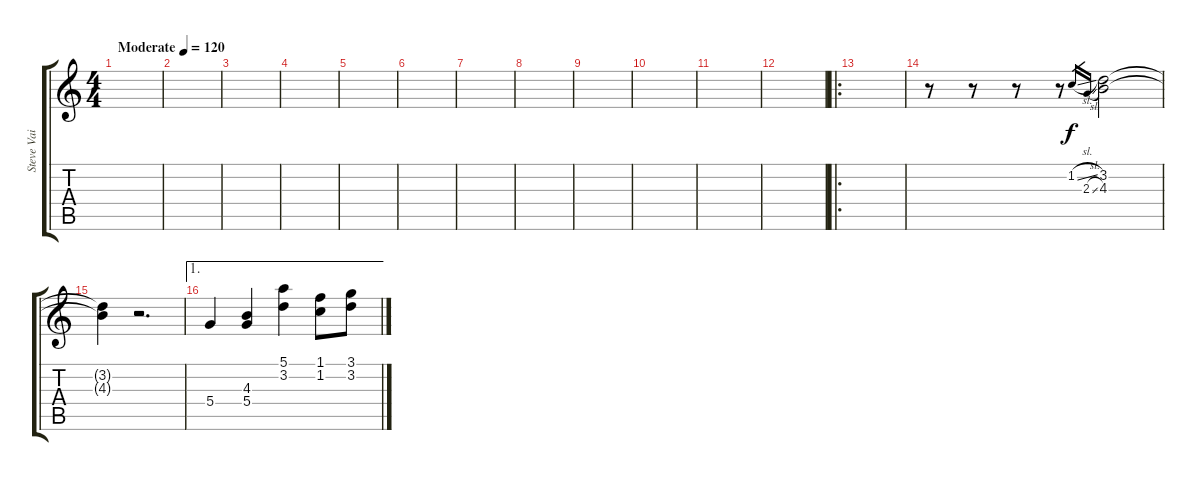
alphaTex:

\track ("Steve Vai Fills, Licks" "Steve Vai ") {instrument distortionguitar}
\staff {score tabs}
\tuning (E4 B3 G3 D3 A2 E2) {hide}
\ts (4 4)
\tempo (120 "Moderate")
\clef g2
\ks c
|
|
|
|
|
|
|
|
|
|
|
|
\ro
|
r.8 r.8 r.8 r.8 1.2{sl}.16{gr} 2.3{sl}.16{gr} (3.2 4.3).2 |
(3.2{t} 4.3{t}).4 r.2{d} |
\ae 1
5.4.4 (4.3 5.4).4 (5.1 3.2).4 (1.1 1.2).8 (3.1 3.2).8
